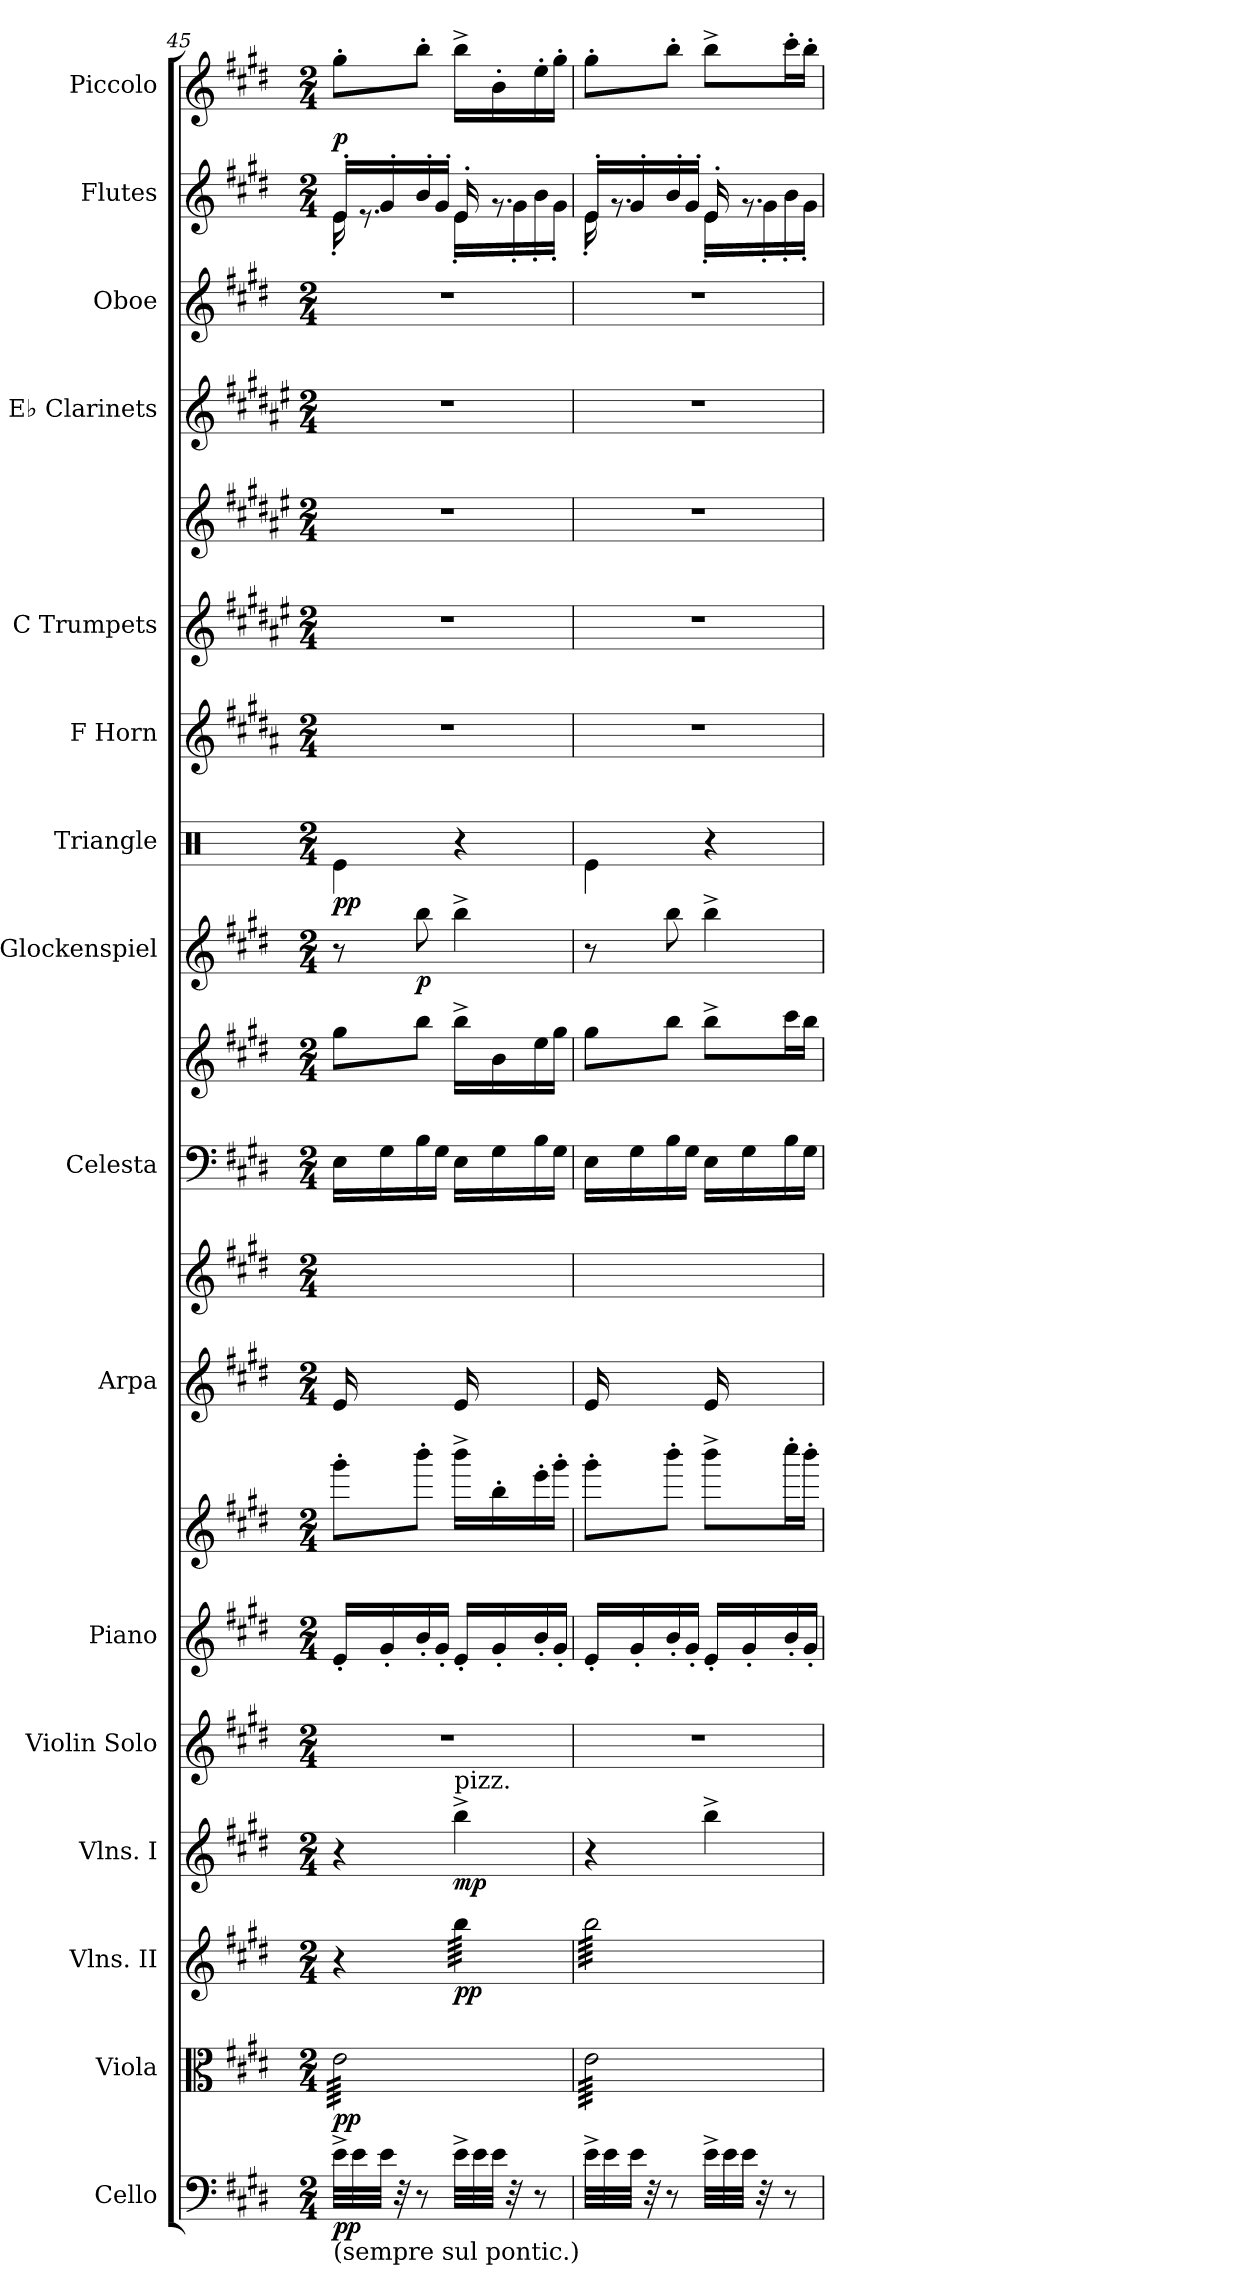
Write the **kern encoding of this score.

**kern	**dynam	**kern	**dynam	**kern	**dynam	**kern	**dynam	**kern	**kern	**kern	**kern	**kern	**kern	**kern	**kern	**dynam	**kern	**dynam	**kern	**kern	**kern	**kern	**kern	**kern	**dynam	**kern
*part16	*part16	*part15	*part15	*part14	*part14	*part13	*part13	*part12	*part11	*part11	*part10	*part10	*part9	*part9	*part8	*part8	*part7	*part7	*part6	*part5	*part5	*part4	*part3	*part2	*part2	*part1
*staff20	*staff20	*staff19	*staff19	*staff18	*staff18	*staff17	*staff17	*staff16	*staff15	*staff14	*staff13	*staff12	*staff11	*staff10	*staff9	*staff9	*staff8	*staff8	*staff7	*staff6	*staff5	*staff4	*staff3	*staff2	*staff2	*staff1
*I"Cello	*	*I"Viola	*	*I"Vlns. II	*	*I"Vlns. I	*	*I"Violin Solo	*I"Piano	*	*I"Arpa	*	*I"Celesta	*	*I"Glockenspiel	*	*I"Triangle	*	*I"F Horn	*I"C Trumpets	*	*I"E♭ Clarinets	*I"Oboe	*I"Flutes	*	*I"Piccolo
*	*	*	*	*I'Vlns. II	*	*I'Vlns. I	*	*I'Vln. solo	*I'Pno.	*	*I'Arpa	*	*I'Cel.	*	*I'Glock.	*	*I'Trgl.	*	*I'F Hn.	*I'C Tpt.	*	*I'E♭ Cl.	*I'Ob.	*I'Fl.	*	*I'Picc.
*clefF4	*	*clefC3	*	*clefG2	*	*clefG2	*	*clefG2	*clefG2	*clefG2	*clefG2	*clefG2	*clefF4	*clefG2	*clefG2	*	*clefX	*	*clefG2	*clefG2	*clefG2	*clefG2	*clefG2	*clefG2	*	*clefG2
*	*	*	*	*	*	*	*	*	*	*	*	*	*ITrd-7c-12	*ITrd-7c-12	*ITrd-14c-24	*	*	*	*ITrd4c7	*ITrd1c2	*ITrd1c2	*ITrd1c2	*	*	*	*ITrd-7c-12
*k[f#c#g#d#]	*	*k[f#c#g#d#]	*	*k[f#c#g#d#]	*	*k[f#c#g#d#]	*	*k[f#c#g#d#]	*k[f#c#g#d#]	*k[f#c#g#d#]	*k[f#c#g#d#]	*k[f#c#g#d#]	*k[f#c#g#d#]	*k[f#c#g#d#]	*k[f#c#g#d#]	*	*k[]	*	*k[f#c#g#d#]	*k[f#c#g#d#]	*k[f#c#g#d#]	*k[f#c#g#d#]	*k[f#c#g#d#]	*k[f#c#g#d#]	*	*k[f#c#g#d#]
*M2/4	*	*M2/4	*	*M2/4	*	*M2/4	*	*M2/4	*M2/4	*M2/4	*M2/4	*M2/4	*M2/4	*M2/4	*M2/4	*	*M2/4	*	*M2/4	*M2/4	*M2/4	*M2/4	*M2/4	*M2/4	*	*M2/4
=45	=45	=45	=45	=45	=45	=45	=45	=45	=45	=45	=45	=45	=45	=45	=45	=45	=45	=45	=45	=45	=45	=45	=45	=45	=45	=45
*	*	*	*	*	*	*	*	*	*	*	*^	*	*	*	*	*	*	*	*	*	*	*	*	*^	*	*
!	!	!LO:TX:a:t=arco	!	!	!	!	!	!	!	!	!	!	!	!	!	!	!	!	!	!	!	!	!	!	!	!	!	!
!LO:TX:b:t=(sempre sul pontic.)	!	!	!	!	!	!	!	!	!	!	!	!	!	!	!	!	!	!	!	!	!	!	!	!	!	!	!	!
!	!LO:DY:b	!	!LO:DY:b	!	!	!	!	!	!	!	!	!	!	!	!	!	!	!	!LO:DY:b	!	!	!	!	!	!	!	!LO:DY:a	!
*	*	*tremolo	*	*	*	*	*	*	*	*	*	*	*	*	*	*	*	*	*	*	*	*	*	*	*	*	*	*
32e^\LLL	pp	64e\LLLL	pp	4r	.	4r	.	2r	16e'/LL	8ggg#'\L	16e/LL	2ryy	16ryy	16e\LL	8ggg#\L	8r	.	4Re\	pp	2r	2r	2r	2r	2r	16e'/LL	16e'\	p	8ggg#'\L
.	.	64e\	.	.	.	.	.	.	.	.	.	.	.	.	.	.	.	.	.	.	.	.	.	.	.	.	.	.
32e\	.	64e\	.	.	.	.	.	.	.	.	.	.	.	.	.	.	.	.	.	.	.	.	.	.	.	.	.	.
.	.	64e\	.	.	.	.	.	.	.	.	.	.	.	.	.	.	.	.	.	.	.	.	.	.	.	.	.	.
32e\JJJ	.	64e\	.	.	.	.	.	.	16g#'/	.	8.ryy	.	16a-X\	16g#\	.	.	.	.	.	.	.	.	.	.	16g#'/	8.re	.	.
.	.	64e\	.	.	.	.	.	.	.	.	.	.	.	.	.	.	.	.	.	.	.	.	.	.	.	.	.	.
32r	.	64e\	.	.	.	.	.	.	.	.	.	.	.	.	.	.	.	.	.	.	.	.	.	.	.	.	.	.
.	.	64e\	.	.	.	.	.	.	.	.	.	.	.	.	.	.	.	.	.	.	.	.	.	.	.	.	.	.
!	!	!	!	!	!	!	!	!	!	!	!	!	!	!	!	!	!LO:DY:b	!	!	!	!	!	!	!	!	!	!	!
8r	.	64e\	.	.	.	.	.	.	16b'/	8bbb'\J	.	.	16b\	16b\	8bbb\J	8bbbb\	p	.	.	.	.	.	.	.	16b'/	.	.	8bbb'\J
.	.	64e\	.	.	.	.	.	.	.	.	.	.	.	.	.	.	.	.	.	.	.	.	.	.	.	.	.	.
.	.	64e\	.	.	.	.	.	.	.	.	.	.	.	.	.	.	.	.	.	.	.	.	.	.	.	.	.	.
.	.	64e\	.	.	.	.	.	.	.	.	.	.	.	.	.	.	.	.	.	.	.	.	.	.	.	.	.	.
.	.	64e\	.	.	.	.	.	.	16g#'/JJ	.	.	.	16a-\JJ	16g#\JJ	.	.	.	.	.	.	.	.	.	.	16g#'/JJ	.	.	.
.	.	64e\	.	.	.	.	.	.	.	.	.	.	.	.	.	.	.	.	.	.	.	.	.	.	.	.	.	.
.	.	64e\	.	.	.	.	.	.	.	.	.	.	.	.	.	.	.	.	.	.	.	.	.	.	.	.	.	.
.	.	64e\	.	.	.	.	.	.	.	.	.	.	.	.	.	.	.	.	.	.	.	.	.	.	.	.	.	.
!	!	!	!	!	!	!LO:TX:a:t=pizz.	!	!	!	!	!	!	!	!	!	!	!	!	!	!	!	!	!	!	!	!	!	!
!	!	!	!	!LO:TX:a:t=arco	!	!	!	!	!	!	!	!	!	!	!	!	!	!	!	!	!	!	!	!	!	!	!	!
!	!	!	!	!	!LO:DY:b	!	!LO:DY:b	!	!	!	!	!	!	!	!	!	!	!	!	!	!	!	!	!	!	!	!	!
*	*	*	*	*tremolo	*	*	*	*	*	*	*	*	*	*	*	*	*	*	*	*	*	*	*	*	*	*	*	*
32e^\LLL	.	64e\	.	64bb\LLLL	pp	4bb^\	mp	.	16e'/LL	16bbb^\LL	16e/LL	.	16ryy	16e\LL	16bbb^\LL	4bbbb^\	.	4r	.	.	.	.	.	.	16e'/	16e'\LL	.	16bbb^\LL
.	.	64e\	.	64bb\	.	.	.	.	.	.	.	.	.	.	.	.	.	.	.	.	.	.	.	.	.	.	.	.
32e\	.	64e\	.	64bb\	.	.	.	.	.	.	.	.	.	.	.	.	.	.	.	.	.	.	.	.	.	.	.	.
.	.	64e\	.	64bb\	.	.	.	.	.	.	.	.	.	.	.	.	.	.	.	.	.	.	.	.	.	.	.	.
32e\JJJ	.	64e\	.	64bb\	.	.	.	.	16g#'/	16bb'\	8.ryy	.	16g#\	16g#\	16bb\	.	.	.	.	.	.	.	.	.	8.rg	16g#'\	.	16bb'\
.	.	64e\	.	64bb\	.	.	.	.	.	.	.	.	.	.	.	.	.	.	.	.	.	.	.	.	.	.	.	.
32r	.	64e\	.	64bb\	.	.	.	.	.	.	.	.	.	.	.	.	.	.	.	.	.	.	.	.	.	.	.	.
.	.	64e\	.	64bb\	.	.	.	.	.	.	.	.	.	.	.	.	.	.	.	.	.	.	.	.	.	.	.	.
8r	.	64e\	.	64bb\	.	.	.	.	16b'/	16eee'\	.	.	16b\	16b\	16eee\	.	.	.	.	.	.	.	.	.	.	16b'\	.	16eee'\
.	.	64e\	.	64bb\	.	.	.	.	.	.	.	.	.	.	.	.	.	.	.	.	.	.	.	.	.	.	.	.
.	.	64e\	.	64bb\	.	.	.	.	.	.	.	.	.	.	.	.	.	.	.	.	.	.	.	.	.	.	.	.
.	.	64e\	.	64bb\	.	.	.	.	.	.	.	.	.	.	.	.	.	.	.	.	.	.	.	.	.	.	.	.
.	.	64e\	.	64bb\	.	.	.	.	16g#'/JJ	16ggg#'\JJ	.	.	16g#\JJ	16g#\JJ	16ggg#\JJ	.	.	.	.	.	.	.	.	.	.	16g#'\JJ	.	16ggg#'\JJ
.	.	64e\	.	64bb\	.	.	.	.	.	.	.	.	.	.	.	.	.	.	.	.	.	.	.	.	.	.	.	.
.	.	64e\	.	64bb\	.	.	.	.	.	.	.	.	.	.	.	.	.	.	.	.	.	.	.	.	.	.	.	.
.	.	64e\JJJJ	.	64bb\JJJJ	.	.	.	.	.	.	.	.	.	.	.	.	.	.	.	.	.	.	.	.	.	.	.	.
!!LO:PB:g=z
=46	=46	=46	=46	=46	=46	=46	=46	=46	=46	=46	=46	=46	=46	=46	=46	=46	=46	=46	=46	=46	=46	=46	=46	=46	=46	=46	=46	=46
32e^\LLL	.	64e\LLLL	.	64bb\LLLL	.	4r	.	2r	16e'/LL	8ggg#'\L	16e/LL	2ryy	16ryy	16e\LL	8ggg#\L	8r	.	4Re\	.	2r	2r	2r	2r	2r	16e'/LL	16e'\	.	8ggg#'\L
.	.	64e\	.	64bb\	.	.	.	.	.	.	.	.	.	.	.	.	.	.	.	.	.	.	.	.	.	.	.	.
32e\	.	64e\	.	64bb\	.	.	.	.	.	.	.	.	.	.	.	.	.	.	.	.	.	.	.	.	.	.	.	.
.	.	64e\	.	64bb\	.	.	.	.	.	.	.	.	.	.	.	.	.	.	.	.	.	.	.	.	.	.	.	.
32e\JJJ	.	64e\	.	64bb\	.	.	.	.	16g#'/	.	8.ryy	.	16a-X\	16g#\	.	.	.	.	.	.	.	.	.	.	16g#'/	8.rg	.	.
.	.	64e\	.	64bb\	.	.	.	.	.	.	.	.	.	.	.	.	.	.	.	.	.	.	.	.	.	.	.	.
32r	.	64e\	.	64bb\	.	.	.	.	.	.	.	.	.	.	.	.	.	.	.	.	.	.	.	.	.	.	.	.
.	.	64e\	.	64bb\	.	.	.	.	.	.	.	.	.	.	.	.	.	.	.	.	.	.	.	.	.	.	.	.
8r	.	64e\	.	64bb\	.	.	.	.	16b'/	8bbb'\J	.	.	16b\	16b\	8bbb\J	8bbbb\	.	.	.	.	.	.	.	.	16b'/	.	.	8bbb'\J
.	.	64e\	.	64bb\	.	.	.	.	.	.	.	.	.	.	.	.	.	.	.	.	.	.	.	.	.	.	.	.
.	.	64e\	.	64bb\	.	.	.	.	.	.	.	.	.	.	.	.	.	.	.	.	.	.	.	.	.	.	.	.
.	.	64e\	.	64bb\	.	.	.	.	.	.	.	.	.	.	.	.	.	.	.	.	.	.	.	.	.	.	.	.
.	.	64e\	.	64bb\	.	.	.	.	16g#'/JJ	.	.	.	16a-\JJ	16g#\JJ	.	.	.	.	.	.	.	.	.	.	16g#'/JJ	.	.	.
.	.	64e\	.	64bb\	.	.	.	.	.	.	.	.	.	.	.	.	.	.	.	.	.	.	.	.	.	.	.	.
.	.	64e\	.	64bb\	.	.	.	.	.	.	.	.	.	.	.	.	.	.	.	.	.	.	.	.	.	.	.	.
.	.	64e\	.	64bb\	.	.	.	.	.	.	.	.	.	.	.	.	.	.	.	.	.	.	.	.	.	.	.	.
32e^\LLL	.	64e\	.	64bb\	.	4bb^\	.	.	16e'/LL	8bbb^\L	16e/LL	.	16ryy	16e\LL	8bbb^\L	4bbbb^\	.	4r	.	.	.	.	.	.	16e'/	16e'\LL	.	8bbb^\L
.	.	64e\	.	64bb\	.	.	.	.	.	.	.	.	.	.	.	.	.	.	.	.	.	.	.	.	.	.	.	.
32e\	.	64e\	.	64bb\	.	.	.	.	.	.	.	.	.	.	.	.	.	.	.	.	.	.	.	.	.	.	.	.
.	.	64e\	.	64bb\	.	.	.	.	.	.	.	.	.	.	.	.	.	.	.	.	.	.	.	.	.	.	.	.
32e\JJJ	.	64e\	.	64bb\	.	.	.	.	16g#'/	.	8.ryy	.	16g#\	16g#\	.	.	.	.	.	.	.	.	.	.	8.rg	16g#'\	.	.
.	.	64e\	.	64bb\	.	.	.	.	.	.	.	.	.	.	.	.	.	.	.	.	.	.	.	.	.	.	.	.
32r	.	64e\	.	64bb\	.	.	.	.	.	.	.	.	.	.	.	.	.	.	.	.	.	.	.	.	.	.	.	.
.	.	64e\	.	64bb\	.	.	.	.	.	.	.	.	.	.	.	.	.	.	.	.	.	.	.	.	.	.	.	.
8r	.	64e\	.	64bb\	.	.	.	.	16b'/	16cccc#'\L	.	.	16b\	16b\	16cccc#\L	.	.	.	.	.	.	.	.	.	.	16b'\	.	16cccc#'\L
.	.	64e\	.	64bb\	.	.	.	.	.	.	.	.	.	.	.	.	.	.	.	.	.	.	.	.	.	.	.	.
.	.	64e\	.	64bb\	.	.	.	.	.	.	.	.	.	.	.	.	.	.	.	.	.	.	.	.	.	.	.	.
.	.	64e\	.	64bb\	.	.	.	.	.	.	.	.	.	.	.	.	.	.	.	.	.	.	.	.	.	.	.	.
.	.	64e\	.	64bb\	.	.	.	.	16g#'/JJ	16bbb'\JJ	.	.	16g#\JJ	16g#\JJ	16bbb\JJ	.	.	.	.	.	.	.	.	.	.	16g#'\JJ	.	16bbb'\JJ
.	.	64e\	.	64bb\	.	.	.	.	.	.	.	.	.	.	.	.	.	.	.	.	.	.	.	.	.	.	.	.
.	.	64e\	.	64bb\	.	.	.	.	.	.	.	.	.	.	.	.	.	.	.	.	.	.	.	.	.	.	.	.
.	.	64e\JJJJ	.	64bb\JJJJ	.	.	.	.	.	.	.	.	.	.	.	.	.	.	.	.	.	.	.	.	.	.	.	.
*	*	*	*	*Xtremolo	*	*	*	*	*	*	*	*	*	*	*	*	*	*	*	*	*	*	*	*	*	*	*	*
*	*	*Xtremolo	*	*	*	*	*	*	*	*	*	*	*	*	*	*	*	*	*	*	*	*	*	*	*	*	*	*
*	*	*	*	*	*	*	*	*	*	*	*v	*v	*	*	*	*	*	*	*	*	*	*	*	*	*v	*v	*	*
=	=	=	=	=	=	=	=	=	=	=	=	=	=	=	=	=	=	=	=	=	=	=	=	=	=	=
*-	*-	*-	*-	*-	*-	*-	*-	*-	*-	*-	*-	*-	*-	*-	*-	*-	*-	*-	*-	*-	*-	*-	*-	*-	*-	*-
